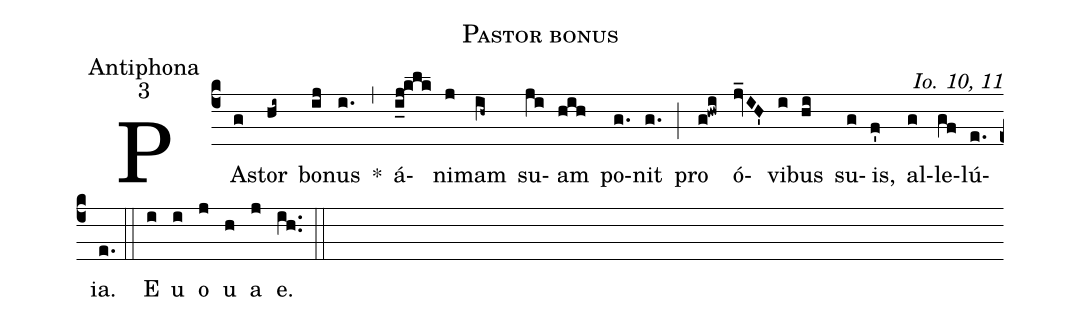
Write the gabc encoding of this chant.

name:Pastor bonus;
office-part:Antiphona;
mode:3;
commentary:Io. 10, 11;
%%
(c4)
PAs(g)tor(hi~) bo(ij)nus(i.) *(,)
á(i_j!klk)ni(j)mam(ih~) su(ji)am(hih) po(g.)nit(g.) (;)
pro(g!hwi) ó(jv_IH')vi(i)bus(hi) su(g)is,(f') al(g)le(gf)lú(e.)ia.(e.) (::)
E(i) u(i) o(j) u(h) a(j) e.(ih..) (::)
